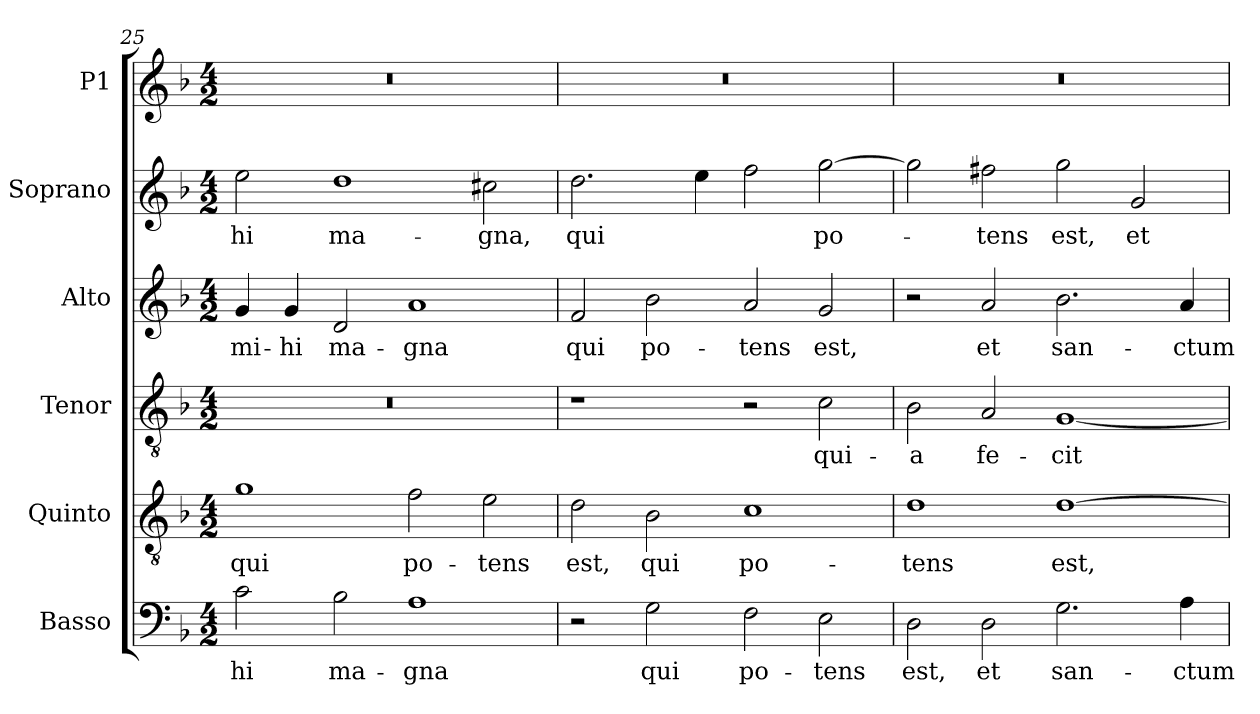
**kern	**text	**kern	**text	**kern	**text	**kern	**text	**kern	**text	**kern
*part6	*part6	*part5	*part5	*part4	*part4	*part3	*part3	*part2	*part2	*part1
*staff6	*staff6	*staff5	*staff5	*staff4	*staff4	*staff3	*staff3	*staff2	*staff2	*staff1
*I"Basso	*	*I"Quinto	*	*I"Tenor	*	*I"Alto	*	*I"Soprano	*	*I"P1
*I'B.	*	*I'Q.	*	*I'T.	*	*I'A.	*	*I'S.	*	*
*clefF4	*	*clefGv2	*	*clefGv2	*	*clefG2	*	*clefG2	*	*clefG2
*	*	*ITrd7c12	*	*ITrd7c12	*	*	*	*	*	*
*k[b-]	*	*k[b-]	*	*k[b-]	*	*k[b-]	*	*k[b-]	*	*k[b-]
*F:	*	*F:	*	*F:	*	*F:	*	*F:	*	*F:
*M4/2	*	*M4/2	*	*M4/2	*	*M4/2	*	*M4/2	*	*M4/2
=25	=25	=25	=25	=25	=25	=25	=25	=25	=25	=25
!	!LO:LY:b:color=#000000	!	!	!	!	!	!	!	!	!
!	!	!	!LO:LY:b:color=#000000	!LO:N:vis=1	!	!	!	!	!	!
!	!	!	!	!	!	!	!LO:LY:b:color=#000000	!	!	!
!	!	!	!	!	!	!	!	!	!LO:LY:b:color=#000000	!LO:N:vis=1
2ci\	-hi	1Gi	qui	0r	.	4gi/	mi-	2eei\	-hi	0r
!	!	!	!	!	!	!	!LO:LY:b:color=#000000	!	!	!
.	.	.	.	.	.	4gi/	-hi	.	.	.
!	!LO:LY:b:color=#000000	!	!	!	!	!	!	!	!	!
!	!	!	!	!	!	!	!LO:LY:b:color=#000000	!	!	!
!	!	!	!	!	!	!	!	!	!LO:LY:b:color=#000000	!
2B-i\	ma-	.	.	.	.	2di/	ma-	1ddi	ma-	.
!	!LO:LY:b:color=#000000	!	!	!	!	!	!	!	!	!
!	!	!	!LO:LY:b:color=#000000	!	!	!	!	!	!	!
!	!	!	!	!	!	!	!LO:LY:b:color=#000000	!	!	!
1Ai	-gna	2Fi\	po-	.	.	1ai	-gna	.	.	.
!	!	!	!LO:LY:b:color=#000000	!	!	!	!	!	!	!
!	!	!	!	!	!	!	!	!	!LO:LY:b:color=#000000	!
.	.	2Ei\	-tens	.	.	.	.	2cc#Xi\	-gna,	.
=26	=26	=26	=26	=26	=26	=26	=26	=26	=26	=26
!	!	!	!LO:LY:b:color=#000000	!	!	!	!	!	!	!
!	!	!	!	!	!	!	!LO:LY:b:color=#000000	!	!	!
!	!	!	!	!	!	!	!	!	!LO:LY:b:color=#000000	!LO:N:vis=1
2r	.	2Di\	est,	1r	.	2fi/	qui	2.ddi\	qui	0r
!	!LO:LY:b:color=#000000	!	!	!	!	!	!	!	!	!
!	!	!	!LO:LY:b:color=#000000	!	!	!	!	!	!	!
!	!	!	!	!	!	!	!LO:LY:b:color=#000000	!	!	!
2Gi\	qui	2BB-i\	qui	.	.	2b-i\	po-	.	.	.
.	.	.	.	.	.	.	.	4eei\	.	.
!	!LO:LY:b:color=#000000	!	!	!	!	!	!	!	!	!
!	!	!	!LO:LY:b:color=#000000	!	!	!	!	!	!	!
!	!	!	!	!	!	!	!LO:LY:b:color=#000000	!	!	!
2Fi\	po-	1Ci	po-	2r	.	2ai/	-tens	2ffi\	.	.
!	!LO:LY:b:color=#000000	!	!	!	!	!	!	!	!	!
!	!	!	!	!	!LO:LY:b:color=#000000	!	!	!	!	!
!	!	!	!	!	!	!	!LO:LY:b:color=#000000	!	!	!
!	!	!	!	!	!	!	!	!	!LO:LY:b:color=#000000	!
2Ei\	-tens	.	.	2Ci\	qui-	2gi/	est,	[2ggi\	po-	.
=27	=27	=27	=27	=27	=27	=27	=27	=27	=27	=27
!	!LO:LY:b:color=#000000	!	!	!	!	!	!	!	!	!
!	!	!	!LO:LY:b:color=#000000	!	!	!	!	!	!	!
!	!	!	!	!	!LO:LY:b:color=#000000	!	!	!	!	!LO:N:vis=1
2Di\	est,	1Di	-tens	2BB-i\	-a	2r	.	2ggi\]	.	0r
!	!LO:LY:b:color=#000000	!	!	!	!	!	!	!	!	!
!	!	!	!	!	!LO:LY:b:color=#000000	!	!	!	!	!
!	!	!	!	!	!	!	!LO:LY:b:color=#000000	!	!	!
!	!	!	!	!	!	!	!	!	!LO:LY:b:color=#000000	!
2Di\	et	.	.	2AAi/	fe-	2ai/	et	2ff#Xi\	-tens	.
!	!LO:LY:b:color=#000000	!	!	!	!	!	!	!	!	!
!	!	!	!LO:LY:b:color=#000000	!	!	!	!	!	!	!
!	!	!	!	!	!LO:LY:b:color=#000000	!	!	!	!	!
!	!	!	!	!	!	!	!LO:LY:b:color=#000000	!	!	!
!	!	!	!	!	!	!	!	!	!LO:LY:b:color=#000000	!
2.Gi\	san-	[1Di	est,	[1GGi	-cit	2.b-i\	san-	2ggi\	est,	.
!	!	!	!	!	!	!	!	!	!LO:LY:b:color=#000000	!
.	.	.	.	.	.	.	.	2gi/	et	.
!	!LO:LY:b:color=#000000	!	!	!	!	!	!	!	!	!
!	!	!	!	!	!	!	!LO:LY:b:color=#000000	!	!	!
4Ai\	-ctum	.	.	.	.	4ai/	-ctum	.	.	.
=	=	=	=	=	=	=	=	=	=	=
*-	*-	*-	*-	*-	*-	*-	*-	*-	*-	*-
